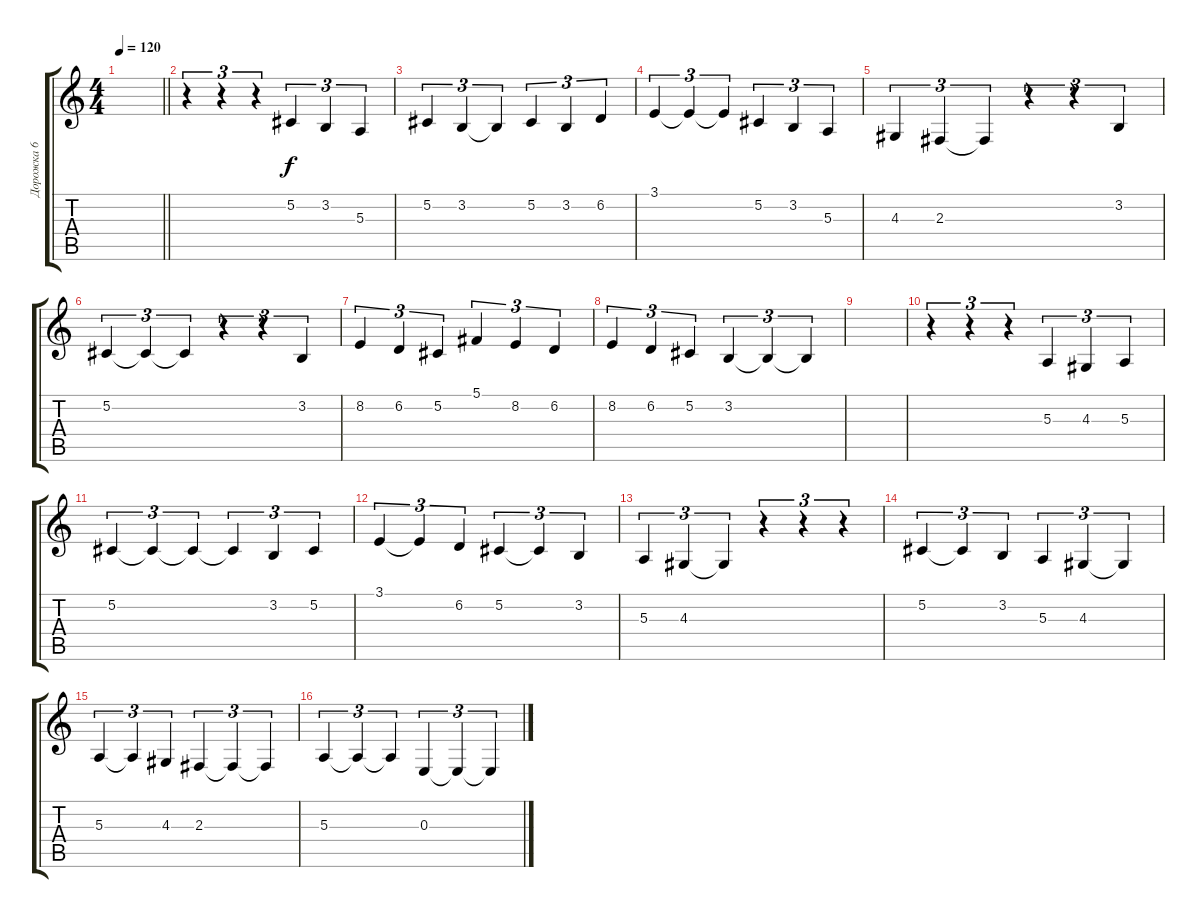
\track ("Дорожка 6" "Дорожка 6") {instrument choiraahs}
\staff {score tabs}
\tuning (Db4 Ab3 E3 B2 Gb2 B1) {hide}
\ts (4 4)
\tempo 120
\clef g2
\barLineRight lightlight
\ks c
|
\section ("" " ")
r.4{tu (3 2)} r.4{tu (3 2)} r.4{tu (3 2)} 5.2.4{tu (3 2)} 3.2.4{tu (3 2)} 5.3.4{tu (3 2)} |
5.2.4{tu (3 2)} 3.2.4{tu (3 2)} 3.2{t}.4{tu (3 2)} 5.2.4{tu (3 2)} 3.2.4{tu (3 2)} 6.2.4{tu (3 2)} |
3.1.4{tu (3 2)} 3.1{t}.4{tu (3 2)} 3.1{t}.4{tu (3 2)} 5.2.4{tu (3 2)} 3.2.4{tu (3 2)} 5.3.4{tu (3 2)} |
4.3.4{tu (3 2)} 2.3.4{tu (3 2)} 2.3{t}.4{tu (3 2)} r.4{tu (3 2)} r.4{tu (3 2)} 3.2.4{tu (3 2)} |
5.2.4{tu (3 2)} 5.2{t}.4{tu (3 2)} 5.2{t}.4{tu (3 2)} r.4{tu (3 2)} r.4{tu (3 2)} 3.2.4{tu (3 2)} |
8.2.4{tu (3 2)} 6.2.4{tu (3 2)} 5.2.4{tu (3 2)} 5.1.4{tu (3 2)} 8.2.4{tu (3 2)} 6.2.4{tu (3 2)} |
8.2.4{tu (3 2)} 6.2.4{tu (3 2)} 5.2.4{tu (3 2)} 3.2.4{tu (3 2)} 3.2{t}.4{tu (3 2)} 3.2{t}.4{tu (3 2)} |
|
r.4{tu (3 2)} r.4{tu (3 2)} r.4{tu (3 2)} 5.3.4{tu (3 2)} 4.3.4{tu (3 2)} 5.3.4{tu (3 2)} |
5.2.4{tu (3 2)} 5.2{t}.4{tu (3 2)} 5.2{t}.4{tu (3 2)} 5.2{t}.4{tu (3 2)} 3.2.4{tu (3 2)} 5.2.4{tu (3 2)} |
3.1.4{tu (3 2)} 3.1{t}.4{tu (3 2)} 6.2.4{tu (3 2)} 5.2.4{tu (3 2)} 5.2{t}.4{tu (3 2)} 3.2.4{tu (3 2)} |
5.3.4{tu (3 2)} 4.3.4{tu (3 2)} 4.3{t}.4{tu (3 2)} r.4{tu (3 2)} r.4{tu (3 2)} r.4{tu (3 2)} |
5.2.4{tu (3 2)} 5.2{t}.4{tu (3 2)} 3.2.4{tu (3 2)} 5.3.4{tu (3 2)} 4.3.4{tu (3 2)} 4.3{t}.4{tu (3 2)} |
5.3.4{tu (3 2)} 5.3{t}.4{tu (3 2)} 4.3.4{tu (3 2)} 2.3.4{tu (3 2)} 2.3{t}.4{tu (3 2)} 2.3{t}.4{tu (3 2)} |
5.3.4{tu (3 2)} 5.3{t}.4{tu (3 2)} 5.3{t}.4{tu (3 2)} 0.3.4{tu (3 2)} 0.3{t}.4{tu (3 2)} 0.3{t}.4{tu (3 2)}
